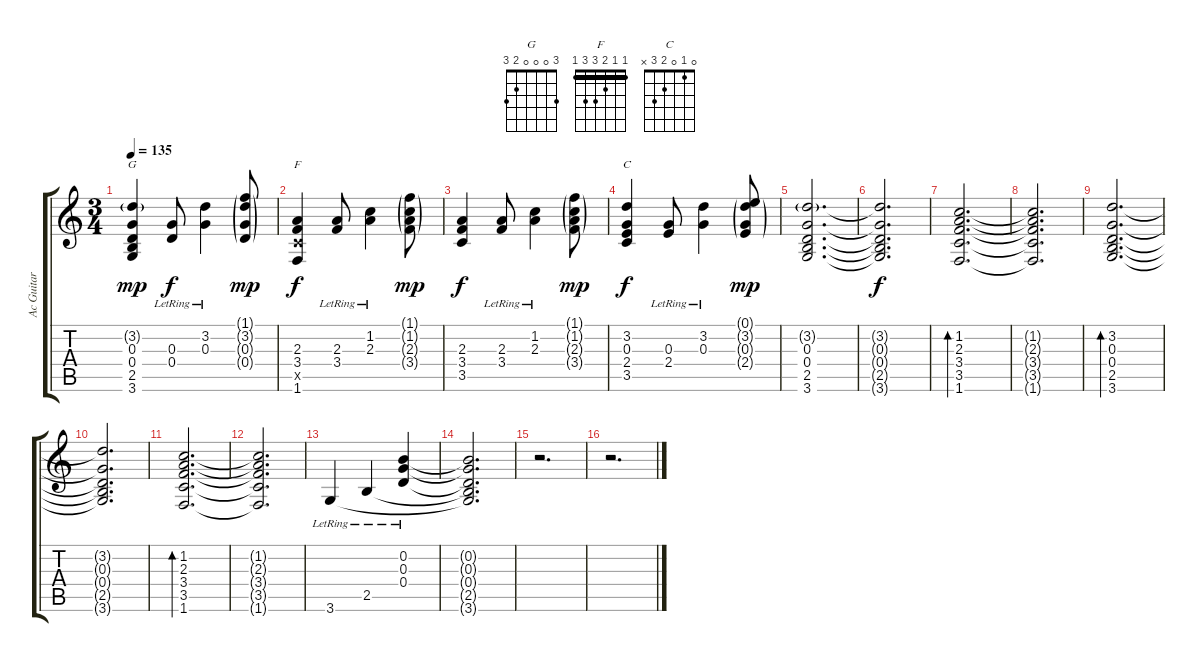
\track ("Ac Guitar" "Ac Guitar") {instrument acousticguitarsteel}
\staff {score tabs}
\tuning (E4 B3 G3 D3 A2 E2) {hide}
\chord ("G" 3 0 0 0 2 3)
\chord ("F" 1 1 2 3 3 1) {barre 1}
\chord ("C" 0 1 0 2 3 x)
\ts (3 4)
\tempo 135
\clef g2
\ks c
(3.2{g} 0.3 0.4 2.5 3.6).4{ch "G" dy mp} (0.3{lr} 0.4{lr}).8{dy f} (3.2{lr} 0.3).4 (1.1{g} 3.2{g} 0.3{g} 0.4{g}).8{dy mp} |
(2.3 3.4 3.5{x} 1.6).4{ch "F" dy f} (2.3{lr} 3.4{lr}).8 (1.2{lr} 2.3).4 (1.1{g} 1.2{g} 2.3{g} 3.4{g}).8{dy mp} |
(2.3 3.4 3.5).4{dy f} (2.3{lr} 3.4{lr}).8 (1.2{lr} 2.3).4 (1.1{g} 1.2{g} 2.3{g} 3.4{g}).8{dy mp} |
(3.2 0.3 2.4 3.5).4{ch "C" dy f} (0.3{lr} 2.4{lr}).8 (3.2{lr} 0.3).4 (0.1{g} 3.2{g} 0.3{g} 2.4{g}).8{dy mp} |
(3.2{g} 0.3 0.4 2.5 3.6).2{d} |
(3.2{t} 0.3{t} 0.4{t} 2.5{t} 3.6{t}).2{d dy f} |
(1.2 2.3 3.4 3.5 1.6).2{d bd 60} |
(1.2{t} 2.3{t} 3.4{t} 3.5{t} 1.6{t}).2{d} |
(3.2 0.3 0.4 2.5 3.6).2{d bd 60} |
(3.2{t} 0.3{t} 0.4{t} 2.5{t} 3.6{t}).2{d} |
(1.2 2.3 3.4 3.5 1.6).2{d bd 60} |
(1.2{t} 2.3{t} 3.4{t} 3.5{t} 1.6{t}).2{d} |
3.6{lr}.4 2.5{lr}.4 (0.2 0.3 0.4{lr}).4 |
(0.2{t} 0.3{t} 0.4{t} 2.5{t} 3.6{t}).2{d} |
r.2{d} |
r.2{d}
